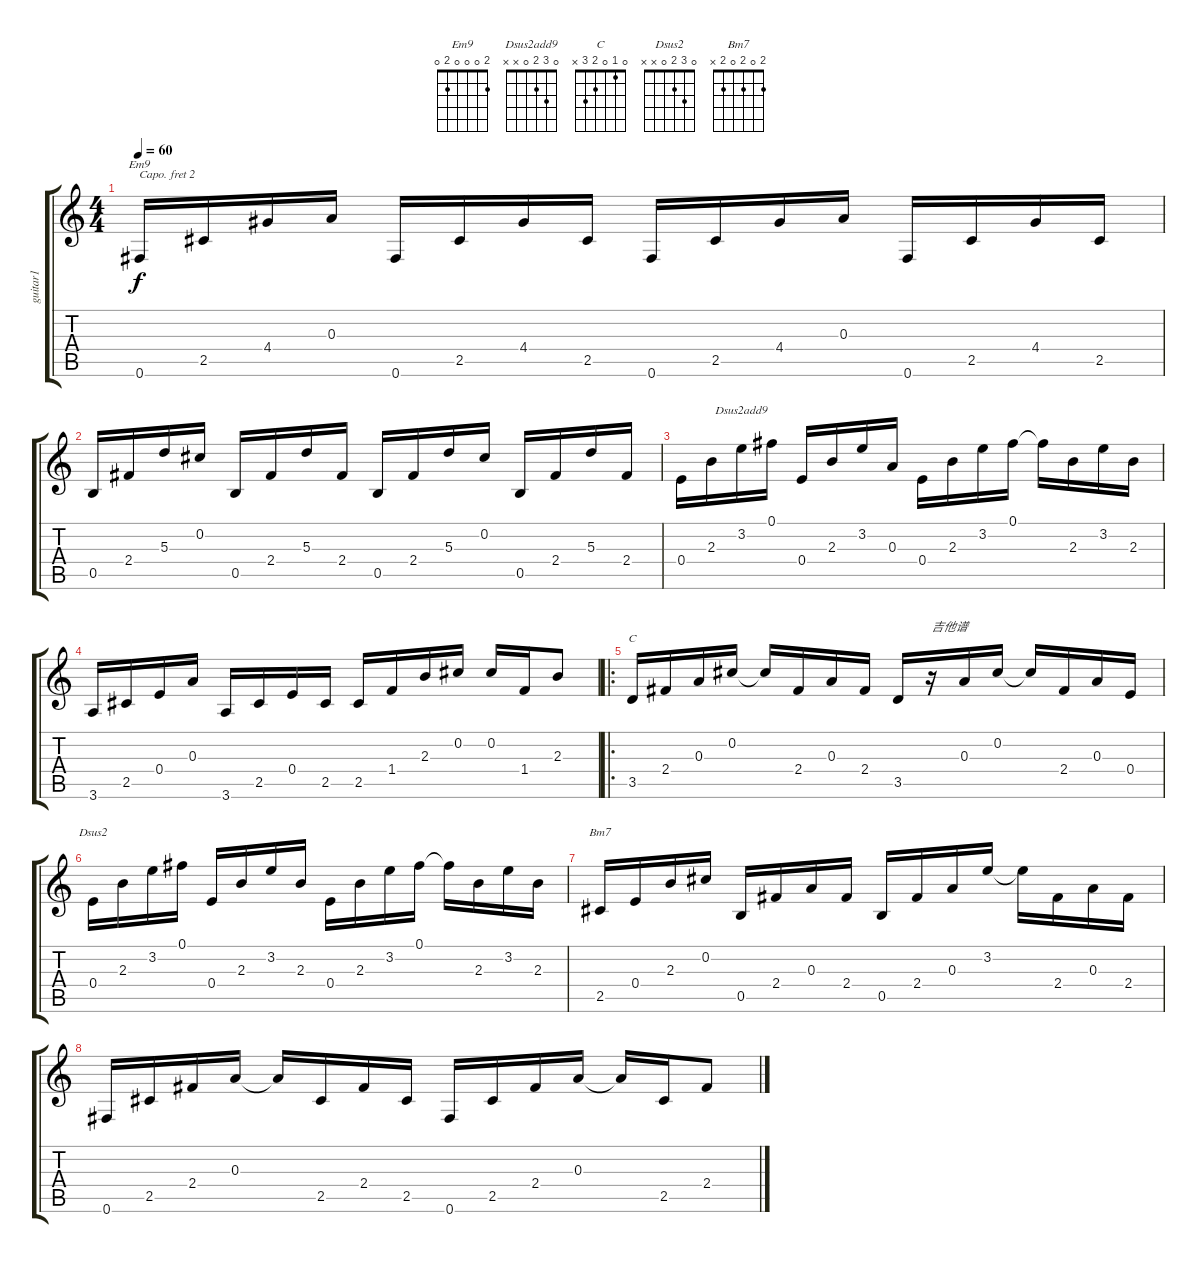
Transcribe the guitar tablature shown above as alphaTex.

\track ("guitar1" "guitar1") {instrument acousticguitarnylon}
\staff {score tabs}
\capo 2
\tuning (E4 B3 G3 D3 A2 E2) {hide}
\chord ("Em9" 2 0 0 0 2 0)
\chord ("Dsus2add9" 0 3 2 0 x x)
\chord ("C" 0 1 0 2 3 x)
\chord ("Dsus2" 0 3 2 0 x x)
\chord ("Bm7" 2 0 2 0 2 x)
\ts (4 4)
\tempo 60
\clef g2
\ks c
0.6.16{ch "Em9" dy f} 2.5.16 4.4.16 0.3.16 0.6.16 2.5.16 4.4.16 2.5.16 0.6.16 2.5.16 4.4.16 0.3.16 0.6.16 2.5.16 4.4.16 2.5.16 |
0.5.16 2.4.16 5.3.16 0.2.16 0.5.16 2.4.16 5.3.16 2.4.16 0.5.16 2.4.16 5.3.16 0.2.16 0.5.16 2.4.16 5.3.16 2.4.16 |
0.4.16 2.3.16 3.2.16{ch "Dsus2add9"} 0.1.16 0.4.16 2.3.16 3.2.16 0.3.16 0.4.16 2.3.16 3.2.16 0.1.16 0.1{t}.16 2.3.16 3.2.16 2.3.16 |
3.6.16 2.5.16 0.4.16 0.3.16 3.6.16 2.5.16 0.4.16 2.5.16 2.5.16 1.4.16 2.3.16 0.2.16 0.2.16 1.4.16 2.3.8 |
\ro
3.5.16{ch "C"} 2.4.16 0.3.16 0.2.16 0.2{t}.16 2.4.16 0.3.16 2.4.16 3.5.16 r.16{txt "吉他谱"} 0.3.16 0.2.16 0.2{t}.16 2.4.16 0.3.16 0.4.16 |
0.4.16{ch "Dsus2"} 2.3.16 3.2.16 0.1.16 0.4.16 2.3.16 3.2.16 2.3.16 0.4.16 2.3.16 3.2.16 0.1.16 0.1{t}.16 2.3.16 3.2.16 2.3.16 |
2.5.16{ch "Bm7"} 0.4.16 2.3.16 0.2.16 0.5.16 2.4.16 0.3.16 2.4.16 0.5.16 2.4.16 0.3.16 3.2.16 3.2{t}.16 2.4.16 0.3.16 2.4.16 |
0.6.16 2.5.16 2.4.16 0.3.16 0.3{t}.16 2.5.16 2.4.16 2.5.16 0.6.16 2.5.16 2.4.16 0.3.16 0.3{t}.16 2.5.16 2.4.8
